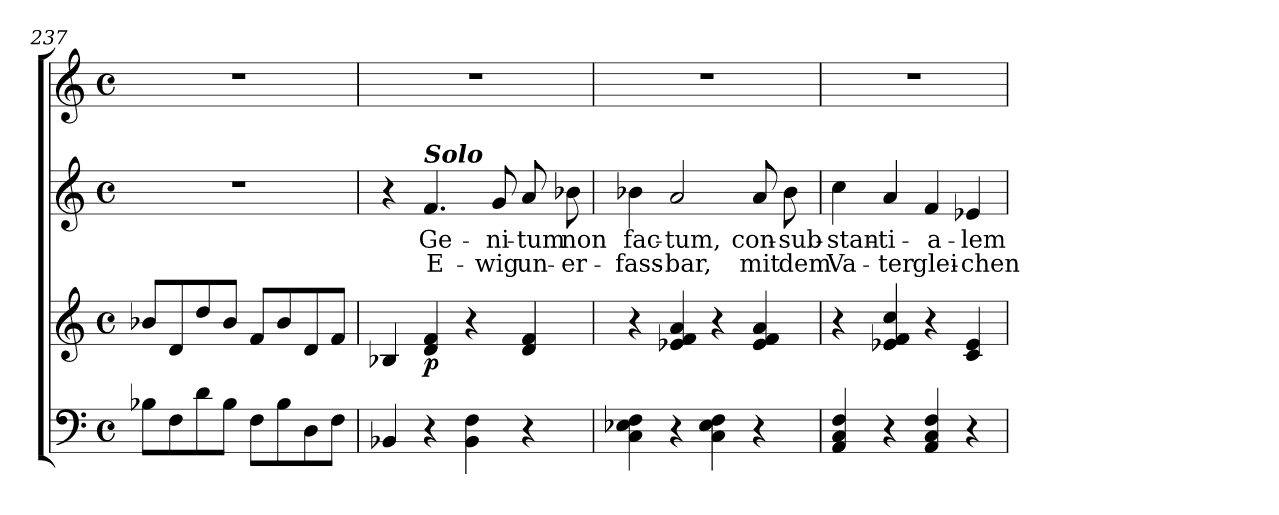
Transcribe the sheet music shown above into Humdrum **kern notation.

**kern	**kern	**dynam	**kern	**text	**text	**kern
*part3	*part3	*part3	*part2	*part2	*part2	*part1
*staff4	*staff3	*staff3/4	*staff2	*staff2	*staff2	*staff1
*clefF4	*clefG2	*	*clefG2	*	*	*clefG2
*k[]	*k[]	*	*k[]	*	*	*k[]
*C:	*C:	*	*C:	*	*	*C:
*M4/4	*M4/4	*	*M4/4	*	*	*M4/4
*met(c)	*met(c)	*	*met(c)	*	*	*met(c)
=237	=237	=237	=237	=237	=237	=237
8B-X\L	8b-X/L	.	1r	.	.	1r
8F\	8d/	.	.	.	.	.
8d\	8dd/	.	.	.	.	.
8B-\J	8b-/J	.	.	.	.	.
8F\L	8f/L	.	.	.	.	.
8B-\	8b-/	.	.	.	.	.
8D\	8d/	.	.	.	.	.
8F\J	8f/J	.	.	.	.	.
=238	=238	=238	=238	=238	=238	=238
4BB-X/	4B-X/	.	4r	.	.	1r
!	!	!	!LO:TX:a:Bi:t=Solo	!	!	!
!	!	!LO:DY:b	!	!LO:LY:b	!LO:LY:b	!
4r	4d/ 4f/	p	4.f/	Ge-	E-	.
4BB-\ 4F\	4r	.	.	.	.	.
!	!	!	!	!LO:LY:b	!LO:LY:b	!
.	.	.	8g/	-ni-	-wig	.
!	!	!	!	!LO:LY:b	!LO:LY:b	!
4r	4d/ 4f/	.	8a/	-tum	un-	.
!	!	!	!	!LO:LY:b	!LO:LY:b	!
.	.	.	8b-X\	non	-er-	.
=239	=239	=239	=239	=239	=239	=239
!	!	!	!	!LO:LY:b	!LO:LY:b	!
4C\ 4E-X\ 4F\	4r	.	4b-X\	fac-	-fass-	1r
!	!	!	!	!LO:LY:b	!LO:LY:b	!
4r	4e-X/ 4f/ 4a/	.	2a/	-tum,	-bar,	.
4C\ 4E-\ 4F\	4r	.	.	.	.	.
!	!	!	!	!LO:LY:b	!LO:LY:b	!
4r	4e-/ 4f/ 4a/	.	8a/	con-	mit	.
!	!	!	!	!LO:LY:b	!LO:LY:b	!
.	.	.	8b-\	-sub-	dem	.
!!LO:LB:g=z
=240	=240	=240	=240	=240	=240	=240
!	!	!	!	!LO:LY:b	!LO:LY:b	!
4AA/ 4C/ 4F/	4r	.	4cc\	-stan-	Va-	1r
!	!	!	!	!LO:LY:b	!LO:LY:b	!
4r	4e-X/ 4f/ 4cc/	.	4a/	-ti-	-ter	.
!	!	!	!	!LO:LY:b	!LO:LY:b	!
4AA/ 4C/ 4F/	4r	.	4f/	-a-	glei-	.
!	!	!	!	!LO:LY:b	!LO:LY:b	!
4r	4c/ 4e-/	.	4e-X/	-lem	-chen	.
=	=	=	=	=	=	=
*-	*-	*-	*-	*-	*-	*-
